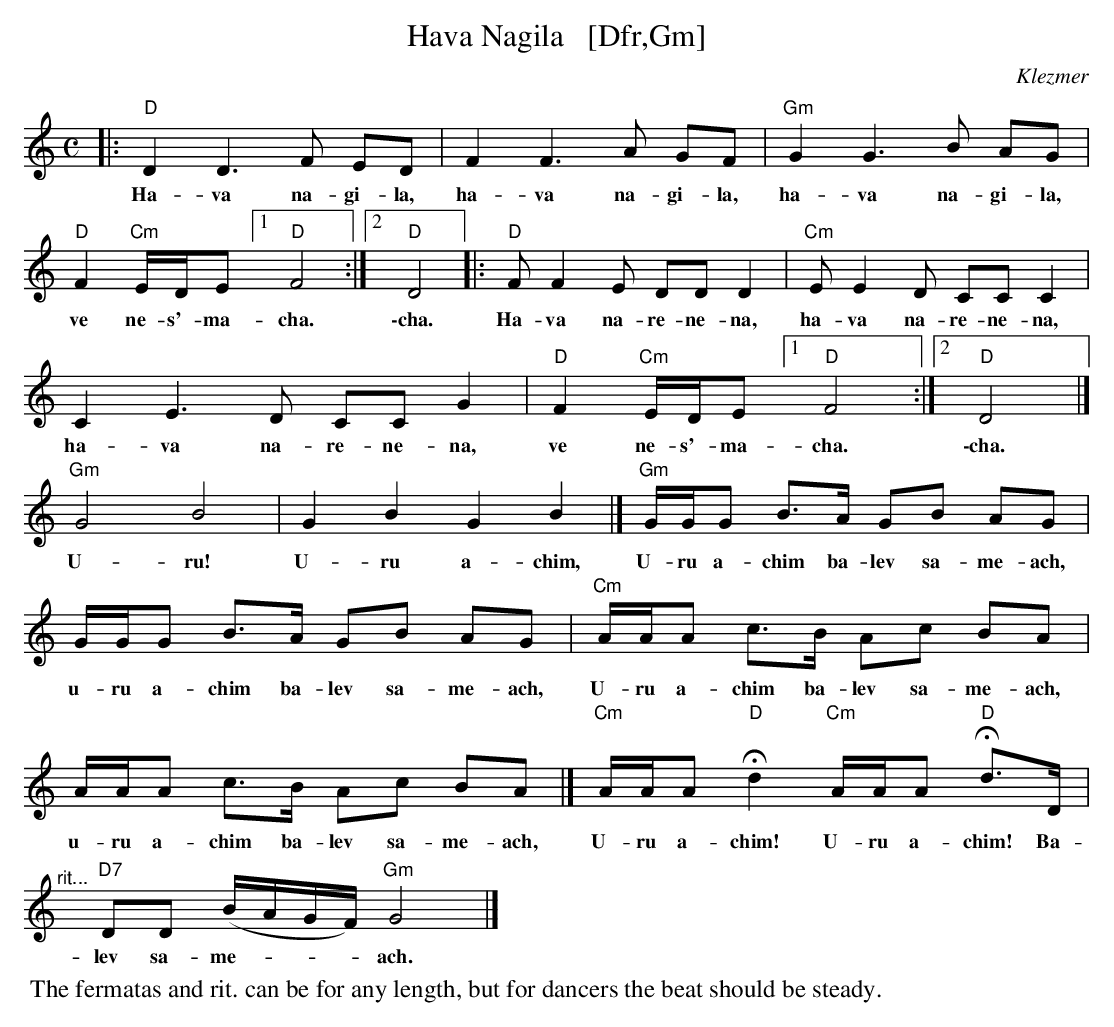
X:1
T: Hava Nagila   [Dfr,Gm]
O: Klezmer
M: C
L: 1/8
K: ^f_B_e
|: "D"D2 D3 F ED | F2 F3 A GF | "Gm"G2 G3 B AG |
w: Ha-va na-gi-la, ha-va na-gi-la, ha-va na-gi-la,
"D"F2 "Cm"E/D/E [1 "D"F4 :|[2 "D"D4 |: "D"FF2E DD D2 |
w: ve ne-s'-ma-cha.  \-cha. Ha-va na-re-ne-na,
  "Cm"EE2D CC C2 | C2E3D CC G2 |"D"F2 "Cm"E/D/E [1 "D"F4 :|
w: ha-va na-re-ne-na, ha-va na-re-ne-na, ve ne-s'-ma-cha.
[2 "D"D4 |] "Gm"G4 B4 | G2 B2 G2 B2 |]
w: \-cha. U-ru! U-ru a-chim,
   "Gm"G/G/G B>A GB AG | G/G/G B>A GB AG |
w: U-ru a-chim ba-lev sa-me-ach, u-ru a-chim ba-lev sa-me-ach,
  "Cm"A/A/A c>B Ac BA | A/A/A c>B Ac BA |]
w: U-ru a-chim ba-lev sa-me-ach, u-ru a-chim ba-lev sa-me-ach,
"Cm"A/A/A "D"Hd2 "Cm"A/A/A "D"Hd>D |"^rit..."y "D7"DD (B/A/G/F/) "Gm"G4 |]
w: U-ru a-chim! U-ru a-chim! Ba-lev sa-me-***ach.
